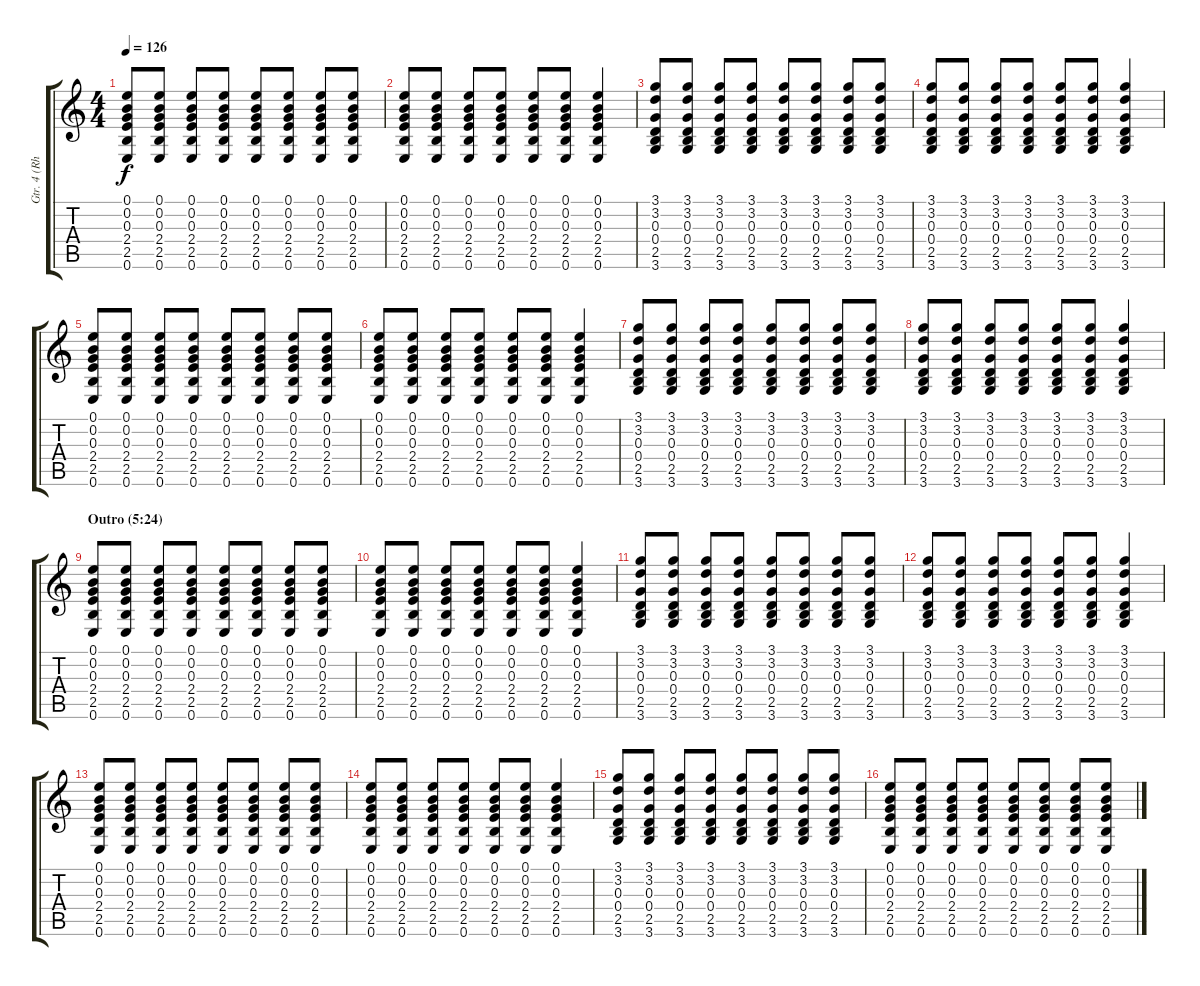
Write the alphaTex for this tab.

\track ("Gtr. 4 (Rhythm)" "Gtr. 4 (Rh") {instrument acousticguitarsteel}
\staff {score tabs}
\tuning (E4 B3 G3 D3 A2 E2) {hide}
\ts (4 4)
\tempo 126
\clef g2
\ks c
(0.1 0.2 0.3 2.4 2.5 0.6).8{dy f} (0.1 0.2 0.3 2.4 2.5 0.6).8 (0.1 0.2 0.3 2.4 2.5 0.6).8 (0.1 0.2 0.3 2.4 2.5 0.6).8 (0.1 0.2 0.3 2.4 2.5 0.6).8 (0.1 0.2 0.3 2.4 2.5 0.6).8 (0.1 0.2 0.3 2.4 2.5 0.6).8 (0.1 0.2 0.3 2.4 2.5 0.6).8 |
(0.1 0.2 0.3 2.4 2.5 0.6).8 (0.1 0.2 0.3 2.4 2.5 0.6).8 (0.1 0.2 0.3 2.4 2.5 0.6).8 (0.1 0.2 0.3 2.4 2.5 0.6).8 (0.1 0.2 0.3 2.4 2.5 0.6).8 (0.1 0.2 0.3 2.4 2.5 0.6).8 (0.1 0.2 0.3 2.4 2.5 0.6).4 |
(3.1 3.2 0.3 0.4 2.5 3.6).8 (3.1 3.2 0.3 0.4 2.5 3.6).8 (3.1 3.2 0.3 0.4 2.5 3.6).8 (3.1 3.2 0.3 0.4 2.5 3.6).8 (3.1 3.2 0.3 0.4 2.5 3.6).8 (3.1 3.2 0.3 0.4 2.5 3.6).8 (3.1 3.2 0.3 0.4 2.5 3.6).8 (3.1 3.2 0.3 0.4 2.5 3.6).8 |
(3.1 3.2 0.3 0.4 2.5 3.6).8 (3.1 3.2 0.3 0.4 2.5 3.6).8 (3.1 3.2 0.3 0.4 2.5 3.6).8 (3.1 3.2 0.3 0.4 2.5 3.6).8 (3.1 3.2 0.3 0.4 2.5 3.6).8 (3.1 3.2 0.3 0.4 2.5 3.6).8 (3.1 3.2 0.3 0.4 2.5 3.6).4 |
(0.1 0.2 0.3 2.4 2.5 0.6).8 (0.1 0.2 0.3 2.4 2.5 0.6).8 (0.1 0.2 0.3 2.4 2.5 0.6).8 (0.1 0.2 0.3 2.4 2.5 0.6).8 (0.1 0.2 0.3 2.4 2.5 0.6).8 (0.1 0.2 0.3 2.4 2.5 0.6).8 (0.1 0.2 0.3 2.4 2.5 0.6).8 (0.1 0.2 0.3 2.4 2.5 0.6).8 |
(0.1 0.2 0.3 2.4 2.5 0.6).8 (0.1 0.2 0.3 2.4 2.5 0.6).8 (0.1 0.2 0.3 2.4 2.5 0.6).8 (0.1 0.2 0.3 2.4 2.5 0.6).8 (0.1 0.2 0.3 2.4 2.5 0.6).8 (0.1 0.2 0.3 2.4 2.5 0.6).8 (0.1 0.2 0.3 2.4 2.5 0.6).4 |
(3.1 3.2 0.3 0.4 2.5 3.6).8 (3.1 3.2 0.3 0.4 2.5 3.6).8 (3.1 3.2 0.3 0.4 2.5 3.6).8 (3.1 3.2 0.3 0.4 2.5 3.6).8 (3.1 3.2 0.3 0.4 2.5 3.6).8 (3.1 3.2 0.3 0.4 2.5 3.6).8 (3.1 3.2 0.3 0.4 2.5 3.6).8 (3.1 3.2 0.3 0.4 2.5 3.6).8 |
(3.1 3.2 0.3 0.4 2.5 3.6).8 (3.1 3.2 0.3 0.4 2.5 3.6).8 (3.1 3.2 0.3 0.4 2.5 3.6).8 (3.1 3.2 0.3 0.4 2.5 3.6).8 (3.1 3.2 0.3 0.4 2.5 3.6).8 (3.1 3.2 0.3 0.4 2.5 3.6).8 (3.1 3.2 0.3 0.4 2.5 3.6).4 |
\section ("" "Outro (5:24)")
(0.1 0.2 0.3 2.4 2.5 0.6).8 (0.1 0.2 0.3 2.4 2.5 0.6).8 (0.1 0.2 0.3 2.4 2.5 0.6).8 (0.1 0.2 0.3 2.4 2.5 0.6).8 (0.1 0.2 0.3 2.4 2.5 0.6).8 (0.1 0.2 0.3 2.4 2.5 0.6).8 (0.1 0.2 0.3 2.4 2.5 0.6).8 (0.1 0.2 0.3 2.4 2.5 0.6).8 |
(0.1 0.2 0.3 2.4 2.5 0.6).8 (0.1 0.2 0.3 2.4 2.5 0.6).8 (0.1 0.2 0.3 2.4 2.5 0.6).8 (0.1 0.2 0.3 2.4 2.5 0.6).8 (0.1 0.2 0.3 2.4 2.5 0.6).8 (0.1 0.2 0.3 2.4 2.5 0.6).8 (0.1 0.2 0.3 2.4 2.5 0.6).4 |
(3.1 3.2 0.3 0.4 2.5 3.6).8 (3.1 3.2 0.3 0.4 2.5 3.6).8 (3.1 3.2 0.3 0.4 2.5 3.6).8 (3.1 3.2 0.3 0.4 2.5 3.6).8 (3.1 3.2 0.3 0.4 2.5 3.6).8 (3.1 3.2 0.3 0.4 2.5 3.6).8 (3.1 3.2 0.3 0.4 2.5 3.6).8 (3.1 3.2 0.3 0.4 2.5 3.6).8 |
(3.1 3.2 0.3 0.4 2.5 3.6).8 (3.1 3.2 0.3 0.4 2.5 3.6).8 (3.1 3.2 0.3 0.4 2.5 3.6).8 (3.1 3.2 0.3 0.4 2.5 3.6).8 (3.1 3.2 0.3 0.4 2.5 3.6).8 (3.1 3.2 0.3 0.4 2.5 3.6).8 (3.1 3.2 0.3 0.4 2.5 3.6).4 |
(0.1 0.2 0.3 2.4 2.5 0.6).8 (0.1 0.2 0.3 2.4 2.5 0.6).8 (0.1 0.2 0.3 2.4 2.5 0.6).8 (0.1 0.2 0.3 2.4 2.5 0.6).8 (0.1 0.2 0.3 2.4 2.5 0.6).8 (0.1 0.2 0.3 2.4 2.5 0.6).8 (0.1 0.2 0.3 2.4 2.5 0.6).8 (0.1 0.2 0.3 2.4 2.5 0.6).8 |
(0.1 0.2 0.3 2.4 2.5 0.6).8 (0.1 0.2 0.3 2.4 2.5 0.6).8 (0.1 0.2 0.3 2.4 2.5 0.6).8 (0.1 0.2 0.3 2.4 2.5 0.6).8 (0.1 0.2 0.3 2.4 2.5 0.6).8 (0.1 0.2 0.3 2.4 2.5 0.6).8 (0.1 0.2 0.3 2.4 2.5 0.6).4 |
(3.1 3.2 0.3 0.4 2.5 3.6).8 (3.1 3.2 0.3 0.4 2.5 3.6).8 (3.1 3.2 0.3 0.4 2.5 3.6).8 (3.1 3.2 0.3 0.4 2.5 3.6).8 (3.1 3.2 0.3 0.4 2.5 3.6).8 (3.1 3.2 0.3 0.4 2.5 3.6).8 (3.1 3.2 0.3 0.4 2.5 3.6).8 (3.1 3.2 0.3 0.4 2.5 3.6).8 |
(0.1 0.2 0.3 2.4 2.5 0.6).8 (0.1 0.2 0.3 2.4 2.5 0.6).8 (0.1 0.2 0.3 2.4 2.5 0.6).8 (0.1 0.2 0.3 2.4 2.5 0.6).8 (0.1 0.2 0.3 2.4 2.5 0.6).8 (0.1 0.2 0.3 2.4 2.5 0.6).8 (0.1 0.2 0.3 2.4 2.5 0.6).8 (0.1 0.2 0.3 2.4 2.5 0.6).8
